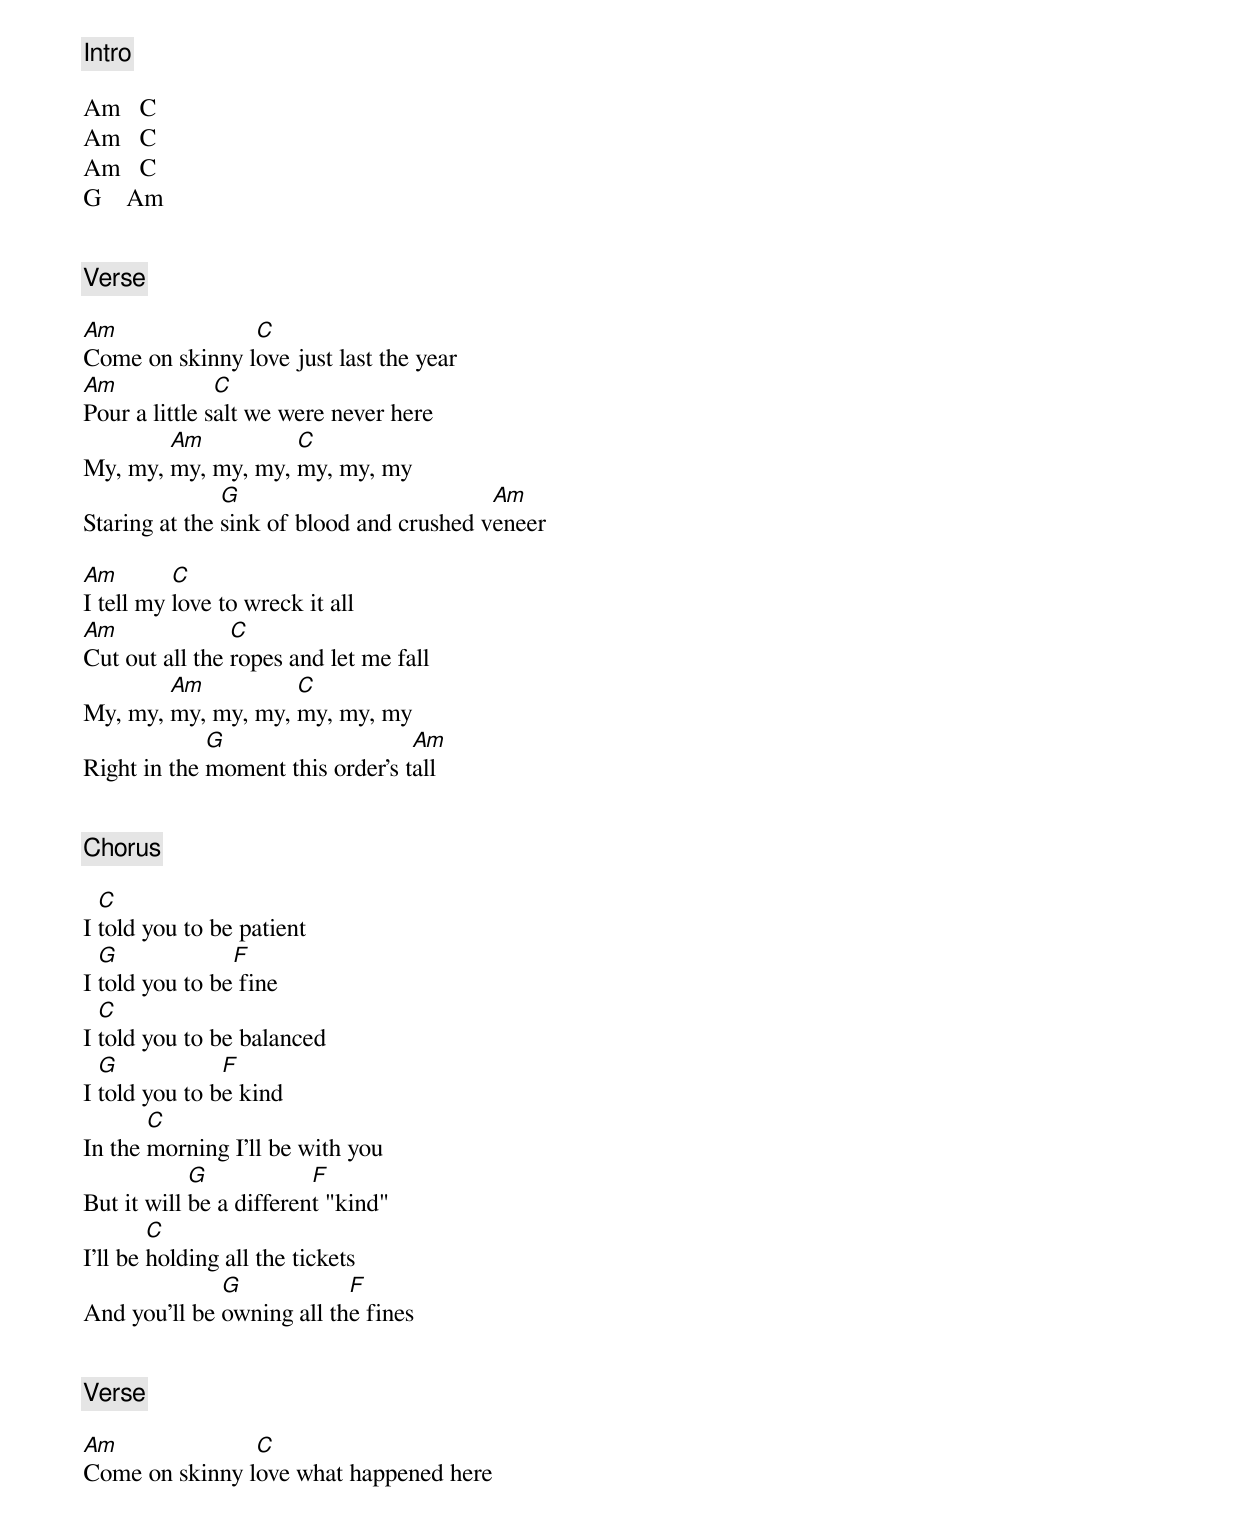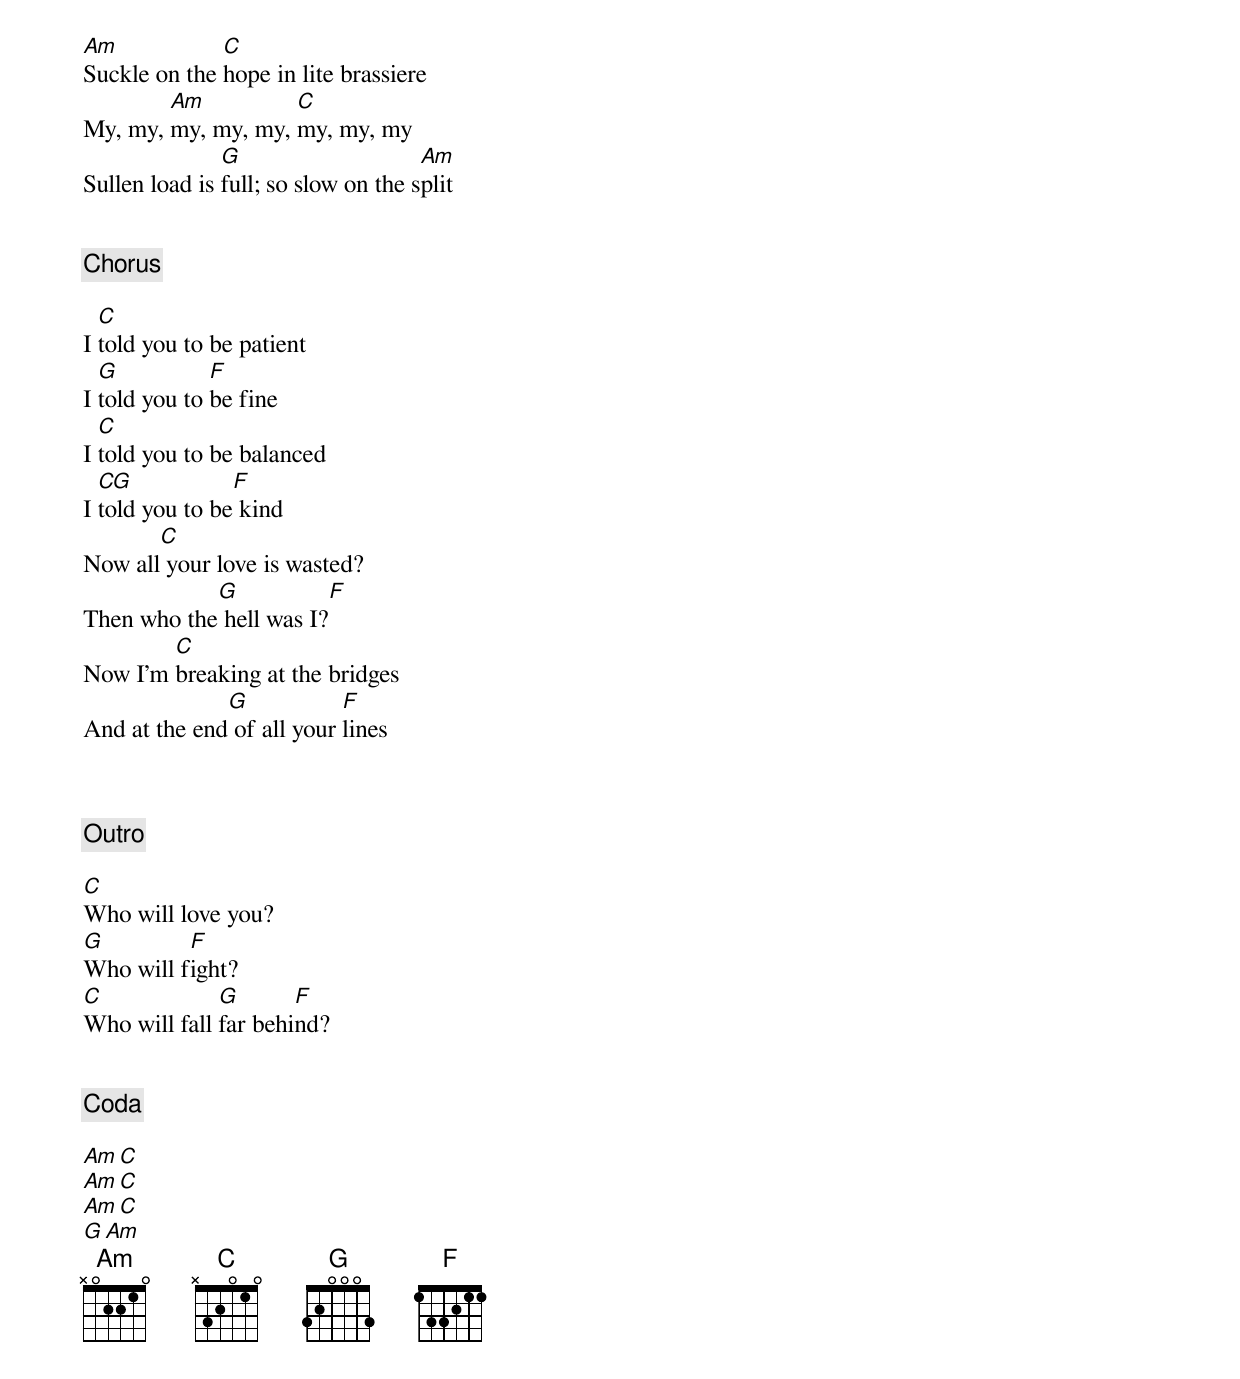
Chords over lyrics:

[Intro]

Am   C
Am   C
Am   C
G    Am


[Verse]

Am              C
Come on skinny love just last the year
Am             C
Pour a little salt we were never here
        Am          C
My, my, my, my, my, my, my, my
               G                          Am
Staring at the sink of blood and crushed veneer

Am        C
I tell my love to wreck it all
Am              C
Cut out all the ropes and let me fall
        Am          C
My, my, my, my, my, my, my, my
             G                    Am
Right in the moment this order's tall


[Chorus]

  C
I told you to be patient
  G             F
I told you to be fine
  C
I told you to be balanced
  G            F
I told you to be kind
       C
In the morning I'll be with you
            G            F
But it will be a different "kind"
        C
I'll be holding all the tickets
              G            F
And you'll be owning all the fines


[Verse]

Am              C
Come on skinny love what happened here
Am            C
Suckle on the hope in lite brassiere
        Am          C
My, my, my, my, my, my, my, my
               G                     Am
Sullen load is full; so slow on the split


[Chorus]

  C
I told you to be patient
  G           F
I told you to be fine
  C
I told you to be balanced
  CG            F
I told you to be kind
       C
Now all your love is wasted?
            G             F
Then who the hell was I?
        C
Now I'm breaking at the bridges
              G            F
And at the end of all your lines



[Outro]

C
Who will love you?
G         F
Who will fight?
C             G       F
Who will fall far behind?


[Coda]

Am   C
Am   C
Am   C
G    Am
